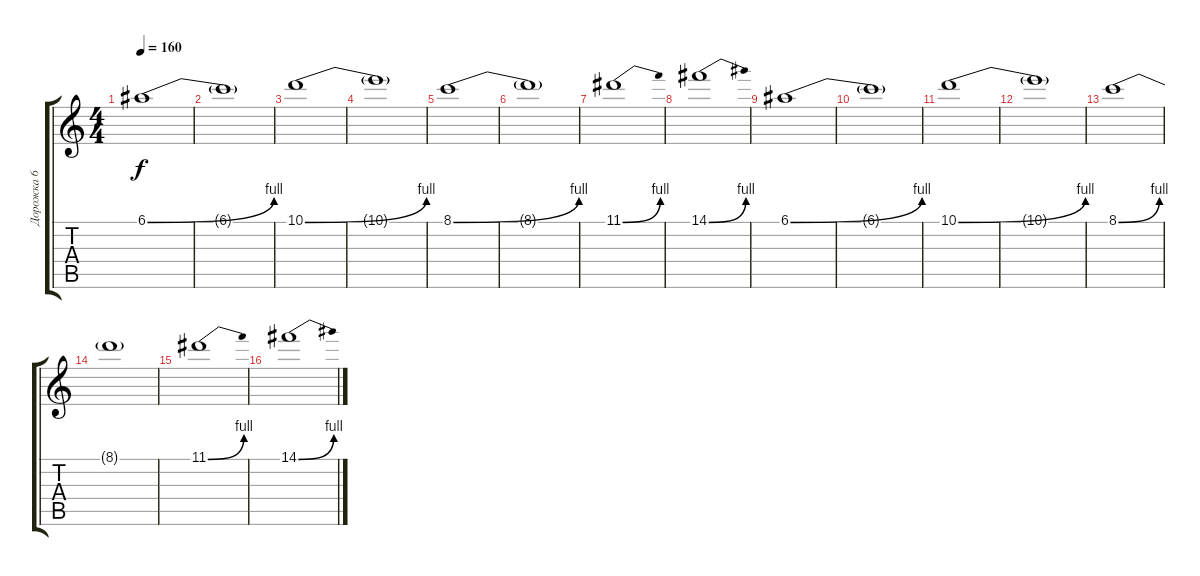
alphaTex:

\track ("Дорожка 6" "Дорожка 6") {instrument overdrivenguitar}
\staff {score tabs}
\tuning (E4 B3 G3 D3 A2 E2) {hide}
\ts (4 4)
\tempo 160
\clef g2
\ks c
6.1{be (bend 0 0 60 4)}.1{dy f} |
6.1{t}.1 |
10.1{be (bend 0 0 60 4)}.1 |
10.1{t}.1 |
8.1{be (bend 0 0 60 4)}.1 |
8.1{t}.1 |
11.1{be (bend 0 0 60 4)}.1 |
14.1{be (bend 0 0 60 4)}.1 |
6.1{be (bend 0 0 60 4)}.1 |
6.1{t}.1 |
10.1{be (bend 0 0 60 4)}.1 |
10.1{t}.1 |
8.1{be (bend 0 0 60 4)}.1 |
8.1{t}.1 |
11.1{be (bend 0 0 60 4)}.1 |
14.1{be (bend 0 0 60 4)}.1
